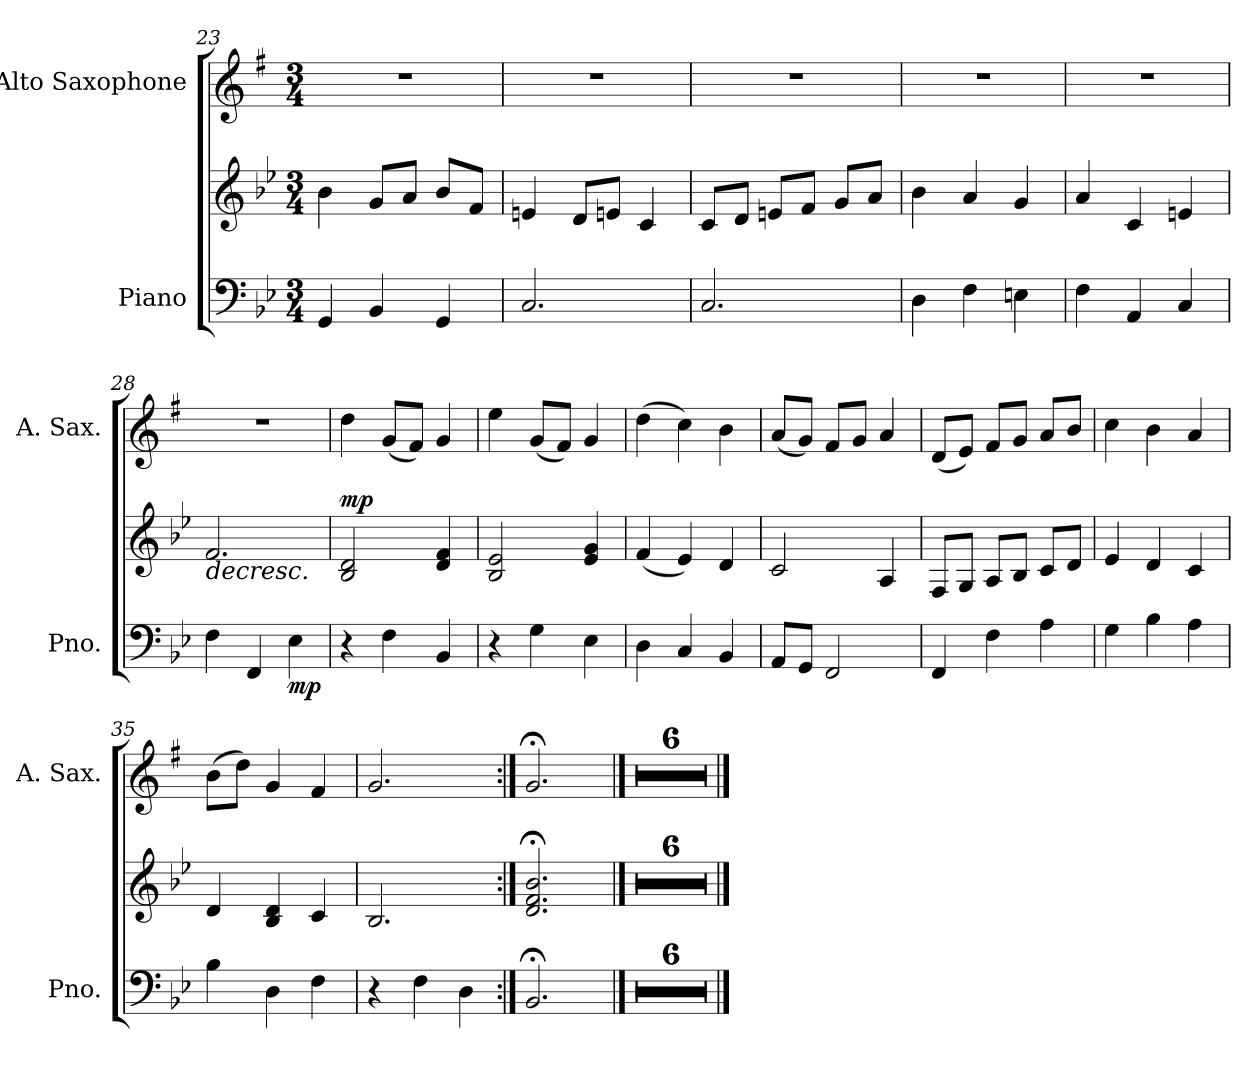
**kern	**kern	**dynam	**kern
*part2	*part2	*part2	*part1
*staff3	*staff2	*staff2/3	*staff1
*I"Piano	*	*	*I"Alto Saxophone
*I'Pno.	*	*	*I'A. Sax.
*clefF4	*clefG2	*	*clefG2
*	*	*	*ITrd5c9
*k[b-e-]	*k[b-e-]	*	*k[b-e-]
*M3/4	*M3/4	*	*M3/4
=23	=23	=23	=23
4GG/	4b-\	.	2.r
4BB-/	8g/L	.	.
.	8a/J	.	.
4GG/	8b-/L	.	.
.	8f/J	.	.
=24	=24	=24	=24
2.C/	4en/	.	2.r
.	8d/L	.	.
.	8en/J	.	.
.	4c/	.	.
!!LO:LB:g=z
=25	=25	=25	=25
2.C/	8c/L	.	2.r
.	8d/J	.	.
.	8en/L	.	.
.	8f/J	.	.
.	8g/L	.	.
.	8a/J	.	.
=26	=26	=26	=26
4D\	4b-\	.	2.r
4F\	4a/	.	.
4En\	4g/	.	.
=27	=27	=27	=27
4F\	4a/	.	2.r
4AA/	4c/	.	.
4C/	4en/	.	.
=28	=28	=28	=28
!	!	!LO:HP:b	!
4F\	2.f/	>	2.r
4FF/	.	.	.
!	!	!LO:DY:b=2	!
4E-\	.	mp	.
.	.	]	.
=29	=29	=29	=29
!	!	!LO:DY:a	!
4r	2B-/ 2d/	mp	4f\
4F\	.	.	(<8B-/L
.	.	.	8A/J)
4BB-/	4d/ 4f/	.	4B-/
=30	=30	=30	=30
4r	2B-/ 2e-/	.	4g\
4G\	.	.	(<8B-/L
.	.	.	8A/J)
4E-\	4e-/ 4g/	.	4B-/
=31	=31	=31	=31
4D\	(<4f/	.	(>4f\
4C/	4e-/)	.	4e-\)
4BB-/	4d/	.	4d\
=32	=32	=32	=32
8AA/L	2c/	.	(<8c/L
8GG/J	.	.	8B-/J)
2FF/	.	.	8A/L
.	.	.	8B-/J
.	4A/	.	4c/
!!LO:PB:g=z
=33	=33	=33	=33
4FF/	8F/L	.	(<8F/L
.	8G/J	.	8G/J)
4F\	8A/L	.	8A/L
.	8B-/J	.	8B-/J
4A\	8c/L	.	8c/L
.	8d/J	.	8d/J
=34	=34	=34	=34
4G\	4e-/	.	4e-\
4B-\	4d/	.	4d\
4A\	4c/	.	4c/
=35	=35	=35	=35
4B-\	4d/	.	(>8d\L
.	.	.	8f\J)
4D\	4B-/ 4d/	.	4B-/
4F\	4c/	.	4A/
=36	=36	=36	=36
4r	2.B-/	.	2.B-/
4F\	.	.	.
4D\	.	.	.
=37:|!	=37:|!	=37:|!	=37:|!
2.BB-;</	2.d/;< 2.f/;< 2.b-/;<	.	2.B-;</
==38	==38	==38	==38
2.r	2.r	.	2.r
=39	=39	=39	=39
2.r	2.r	.	2.r
=40	=40	=40	=40
2.r	2.r	.	2.r
=41	=41	=41	=41
2.r	2.r	.	2.r
=42	=42	=42	=42
2.r	2.r	.	2.r
=43	=43	=43	=43
2.r	2.r	.	2.r
==	==	==	==
*-	*-	*-	*-
